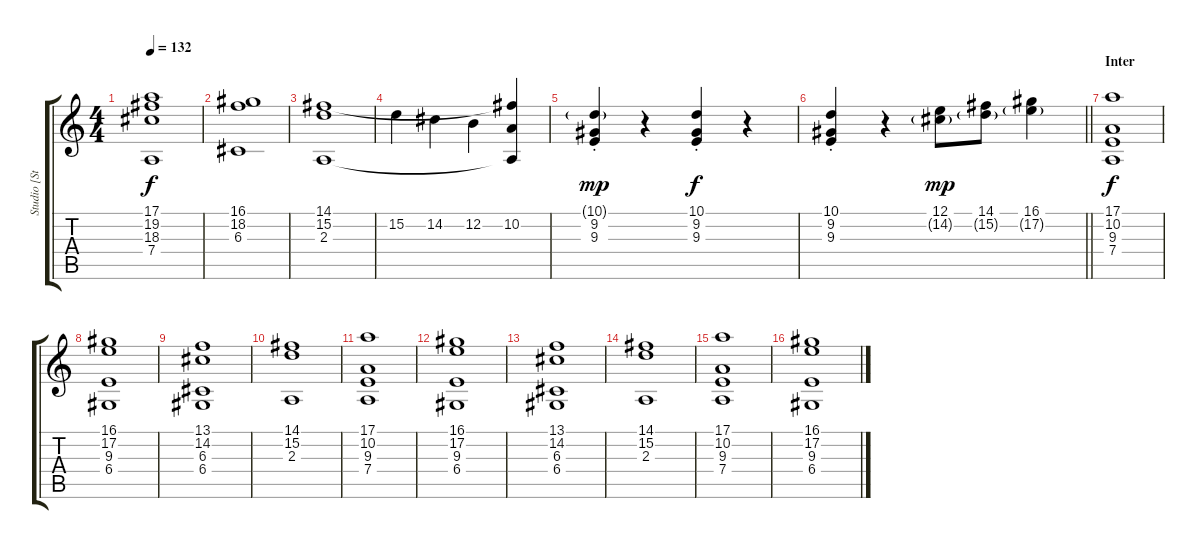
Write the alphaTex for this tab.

\track ("Studio [Strings/FX]" "Studio [St") {instrument stringensemble2}
\staff {score tabs}
\tuning (E4 B3 G3 D3 A2 E2) {hide}
\ts (4 4)
\tempo 132
\clef g2
\ks c
(17.1 19.2 18.3 7.4).1{dy f} |
(16.1 18.2 6.3).1 |
(14.1 15.2 2.3).1 |
15.2.4 14.2.4 12.2.4 (14.1{t} 10.2 2.3{t}).4 |
(10.1{g st} 9.2{st} 9.3{st}).4{dy mp} r.4 (10.1{st} 9.2{st} 9.3{st}).4{dy f} r.4 |
\barLineRight lightlight
(10.1{st} 9.2{st} 9.3{st}).4 r.4 (12.1 14.2{g}).8{dy mp} (14.1 15.2{g}).8 (16.1 17.2{g}).4 |
\section ("" "Inter")
(17.1 10.2 9.3 7.4).1{dy f} |
(16.1 17.2 9.3 6.4).1 |
(13.1 14.2 6.3 6.4).1 |
(14.1 15.2 2.3).1 |
(17.1 10.2 9.3 7.4).1 |
(16.1 17.2 9.3 6.4).1 |
(13.1 14.2 6.3 6.4).1 |
(14.1 15.2 2.3).1 |
(17.1 10.2 9.3 7.4).1 |
(16.1 17.2 9.3 6.4).1
